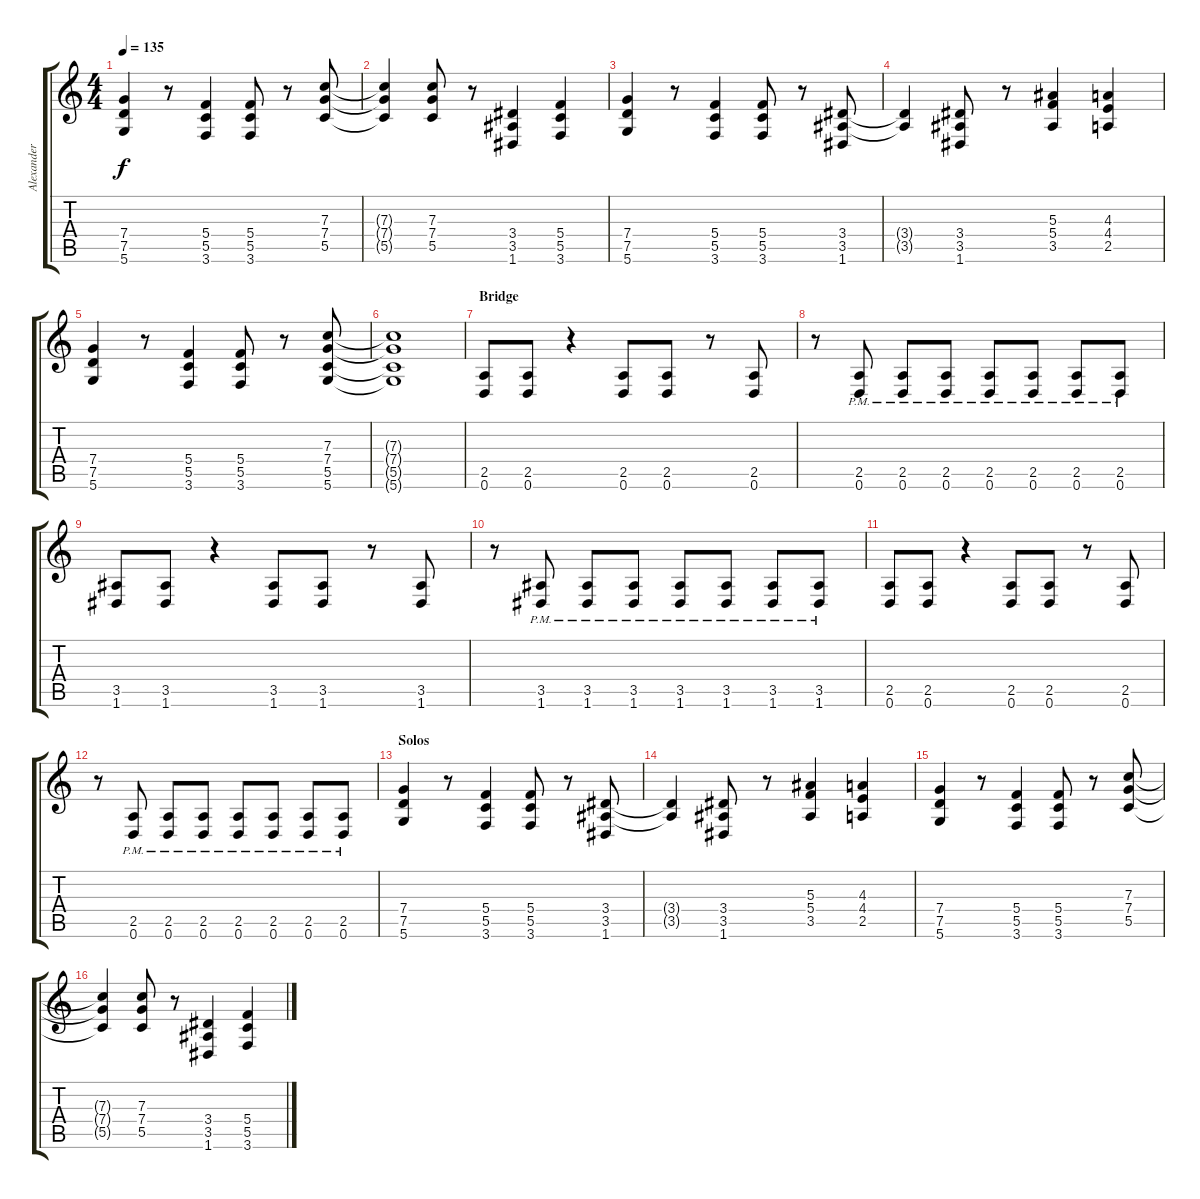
\track ("Alexander" "Alexander") {instrument distortionguitar}
\staff {score tabs}
\tuning (D4 A3 F3 C3 G2 D2) {hide}
\ts (4 4)
\tempo 135
\clef g2
\ks c
(7.4 7.5 5.6).4{dy f} r.8 (5.4 5.5 3.6).4 (5.4 5.5 3.6).8 r.8 (7.3 7.4 5.5).8 |
(7.3{t} 7.4{t} 5.5{t}).4 (7.3 7.4 5.5).8 r.8 (3.4 3.5 1.6).4 (5.4 5.5 3.6).4 |
(7.4 7.5 5.6).4 r.8 (5.4 5.5 3.6).4 (5.4 5.5 3.6).8 r.8 (3.4 3.5 1.6).8 |
(3.4{t} 3.5{t}).4 (3.4 3.5 1.6).8 r.8 (5.3 5.4 3.5).4 (4.3 4.4 2.5).4 |
(7.4 7.5 5.6).4 r.8 (5.4 5.5 3.6).4 (5.4 5.5 3.6).8 r.8 (7.3 7.4 5.5 5.6).8 |
(7.3{t} 7.4{t} 5.5{t} 5.6{t}).1 |
\section ("" "Bridge")
(2.5 0.6).8 (2.5 0.6).8 r.4 (2.5 0.6).8 (2.5 0.6).8 r.8 (2.5 0.6).8 |
r.8 (2.5{pm} 0.6{pm}).8 (2.5{pm} 0.6{pm}).8 (2.5{pm} 0.6{pm}).8 (2.5{pm} 0.6{pm}).8 (2.5{pm} 0.6{pm}).8 (2.5{pm} 0.6{pm}).8 (2.5{pm} 0.6{pm}).8 |
(3.5 1.6).8 (3.5 1.6).8 r.4 (3.5 1.6).8 (3.5 1.6).8 r.8 (3.5 1.6).8 |
r.8 (3.5{pm} 1.6{pm}).8 (3.5{pm} 1.6{pm}).8 (3.5{pm} 1.6{pm}).8 (3.5{pm} 1.6{pm}).8 (3.5{pm} 1.6{pm}).8 (3.5{pm} 1.6{pm}).8 (3.5{pm} 1.6{pm}).8 |
(2.5 0.6).8 (2.5 0.6).8 r.4 (2.5 0.6).8 (2.5 0.6).8 r.8 (2.5 0.6).8 |
r.8 (2.5{pm} 0.6{pm}).8 (2.5{pm} 0.6{pm}).8 (2.5{pm} 0.6{pm}).8 (2.5{pm} 0.6{pm}).8 (2.5{pm} 0.6{pm}).8 (2.5{pm} 0.6{pm}).8 (2.5{pm} 0.6{pm}).8 |
\section ("" "Solos")
(7.4 7.5 5.6).4 r.8 (5.4 5.5 3.6).4 (5.4 5.5 3.6).8 r.8 (3.4 3.5 1.6).8 |
(3.4{t} 3.5{t}).4 (3.4 3.5 1.6).8 r.8 (5.3 5.4 3.5).4 (4.3 4.4 2.5).4 |
(7.4 7.5 5.6).4 r.8 (5.4 5.5 3.6).4 (5.4 5.5 3.6).8 r.8 (7.3 7.4 5.5).8 |
(7.3{t} 7.4{t} 5.5{t}).4 (7.3 7.4 5.5).8 r.8 (3.4 3.5 1.6).4 (5.4 5.5 3.6).4
